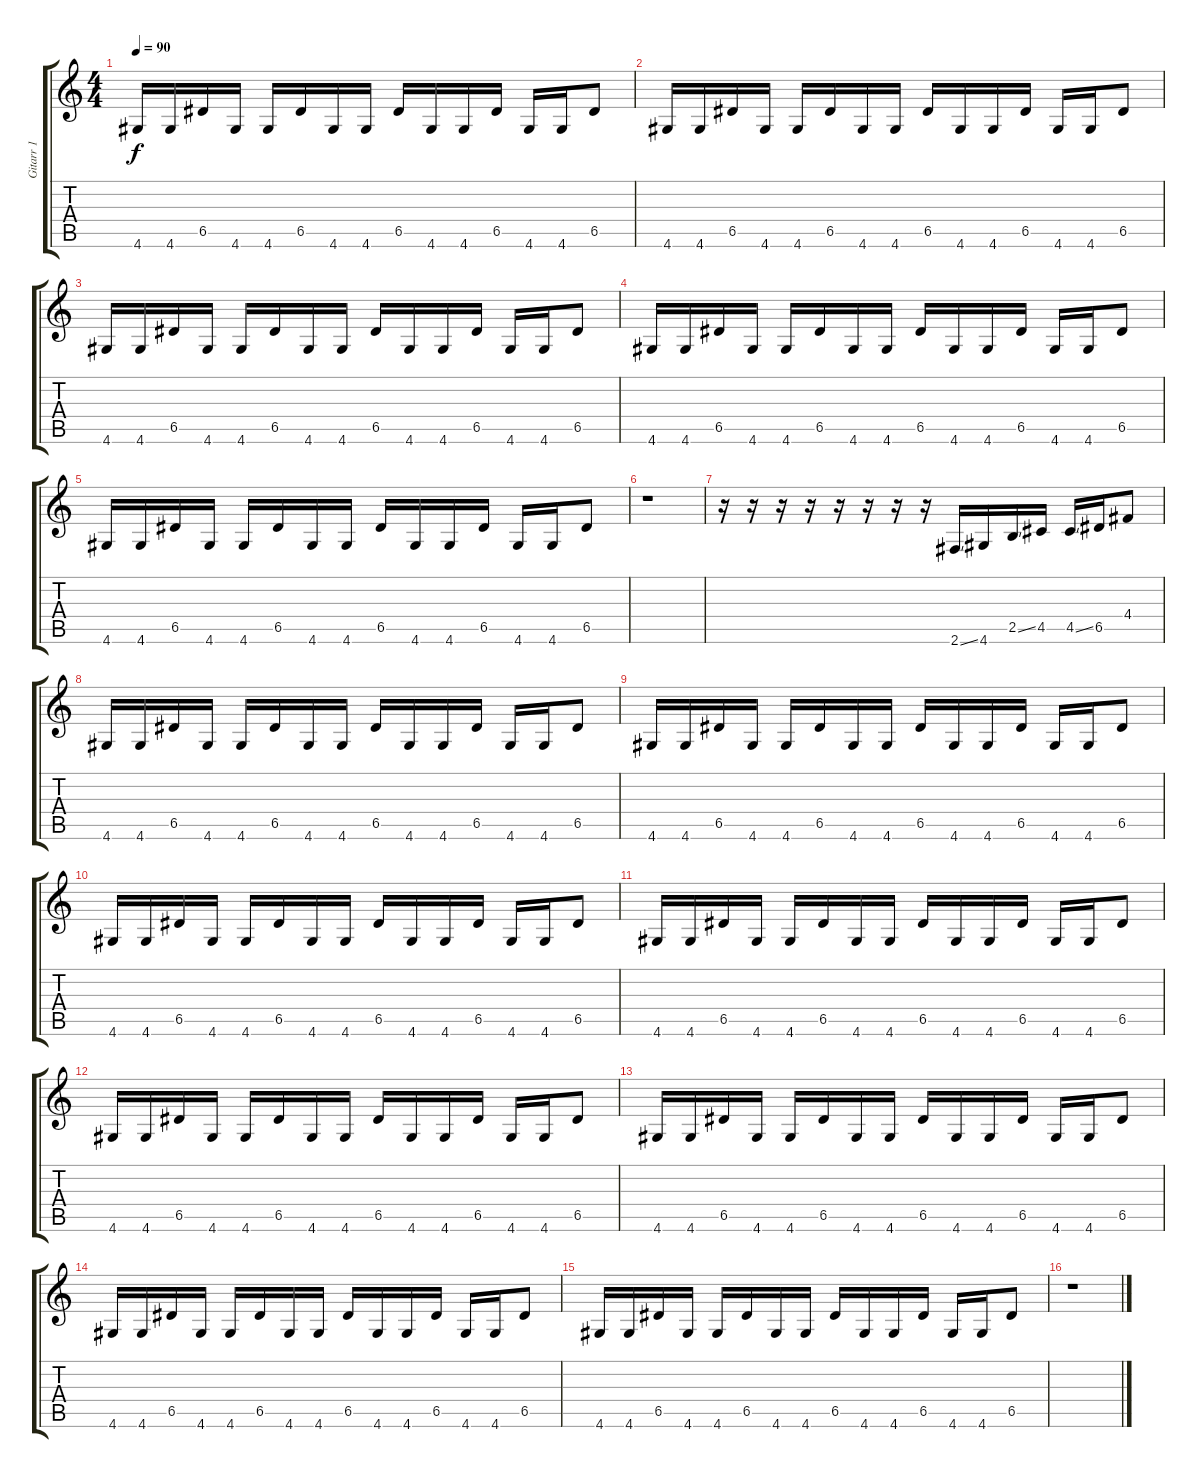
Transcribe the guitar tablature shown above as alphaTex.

\track ("Gitarr 1" "Gitarr 1") {instrument distortionguitar}
\staff {score tabs}
\tuning (E4 B3 G3 D3 A2 E2) {hide}
\ts (4 4)
\tempo 90
\clef g2
\ks c
4.6.16{dy f} 4.6.16 6.5.16 4.6.16 4.6.16 6.5.16 4.6.16 4.6.16 6.5.16 4.6.16 4.6.16 6.5.16 4.6.16 4.6.16 6.5.8 |
4.6.16 4.6.16 6.5.16 4.6.16 4.6.16 6.5.16 4.6.16 4.6.16 6.5.16 4.6.16 4.6.16 6.5.16 4.6.16 4.6.16 6.5.8 |
4.6.16 4.6.16 6.5.16 4.6.16 4.6.16 6.5.16 4.6.16 4.6.16 6.5.16 4.6.16 4.6.16 6.5.16 4.6.16 4.6.16 6.5.8 |
4.6.16 4.6.16 6.5.16 4.6.16 4.6.16 6.5.16 4.6.16 4.6.16 6.5.16 4.6.16 4.6.16 6.5.16 4.6.16 4.6.16 6.5.8 |
4.6.16 4.6.16 6.5.16 4.6.16 4.6.16 6.5.16 4.6.16 4.6.16 6.5.16 4.6.16 4.6.16 6.5.16 4.6.16 4.6.16 6.5.8 |
r.1 |
r.16 r.16 r.16 r.16 r.16 r.16 r.16 r.16 2.6{ss}.16 4.6.16 2.5{ss}.16 4.5.16 4.5{ss}.16 6.5.16 4.4.8 |
4.6.16 4.6.16 6.5.16 4.6.16 4.6.16 6.5.16 4.6.16 4.6.16 6.5.16 4.6.16 4.6.16 6.5.16 4.6.16 4.6.16 6.5.8 |
4.6.16 4.6.16 6.5.16 4.6.16 4.6.16 6.5.16 4.6.16 4.6.16 6.5.16 4.6.16 4.6.16 6.5.16 4.6.16 4.6.16 6.5.8 |
4.6.16 4.6.16 6.5.16 4.6.16 4.6.16 6.5.16 4.6.16 4.6.16 6.5.16 4.6.16 4.6.16 6.5.16 4.6.16 4.6.16 6.5.8 |
4.6.16 4.6.16 6.5.16 4.6.16 4.6.16 6.5.16 4.6.16 4.6.16 6.5.16 4.6.16 4.6.16 6.5.16 4.6.16 4.6.16 6.5.8 |
4.6.16 4.6.16 6.5.16 4.6.16 4.6.16 6.5.16 4.6.16 4.6.16 6.5.16 4.6.16 4.6.16 6.5.16 4.6.16 4.6.16 6.5.8 |
4.6.16 4.6.16 6.5.16 4.6.16 4.6.16 6.5.16 4.6.16 4.6.16 6.5.16 4.6.16 4.6.16 6.5.16 4.6.16 4.6.16 6.5.8 |
4.6.16 4.6.16 6.5.16 4.6.16 4.6.16 6.5.16 4.6.16 4.6.16 6.5.16 4.6.16 4.6.16 6.5.16 4.6.16 4.6.16 6.5.8 |
4.6.16 4.6.16 6.5.16 4.6.16 4.6.16 6.5.16 4.6.16 4.6.16 6.5.16 4.6.16 4.6.16 6.5.16 4.6.16 4.6.16 6.5.8 |
r.1
